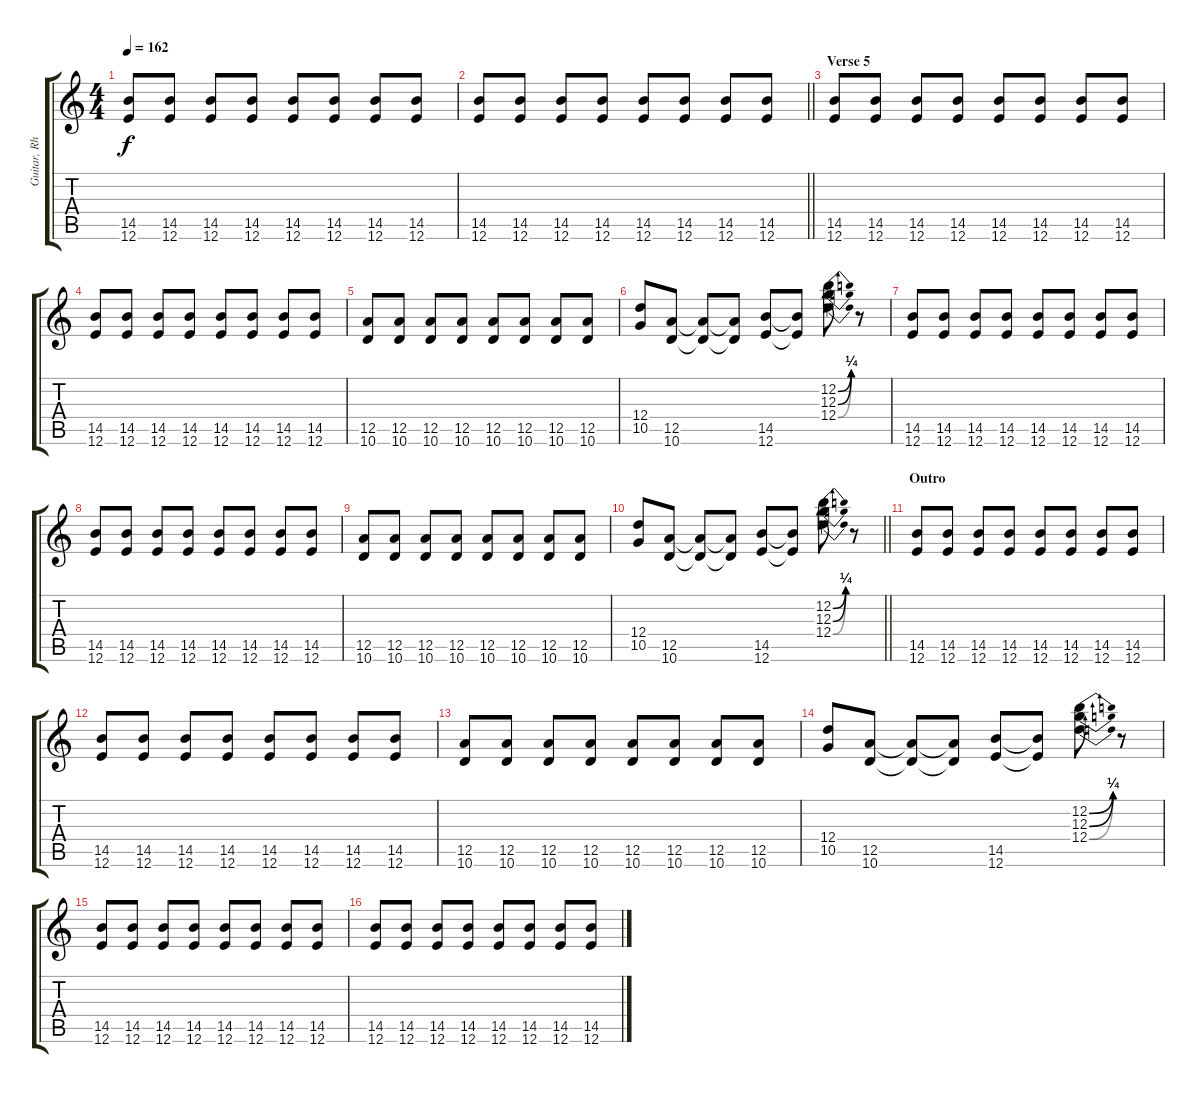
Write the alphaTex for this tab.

\track ("Guitar, Rhythm" "Guitar, Rh") {instrument distortionguitar}
\staff {score tabs}
\tuning (E4 B3 G3 D3 A2 E2) {hide}
\ts (4 4)
\tempo 162
\clef g2
\ks c
(14.5 12.6).8{dy f} (14.5 12.6).8 (14.5 12.6).8 (14.5 12.6).8 (14.5 12.6).8 (14.5 12.6).8 (14.5 12.6).8 (14.5 12.6).8 |
\barLineRight lightlight
(14.5 12.6).8 (14.5 12.6).8 (14.5 12.6).8 (14.5 12.6).8 (14.5 12.6).8 (14.5 12.6).8 (14.5 12.6).8 (14.5 12.6).8 |
\section ("" "Verse 5")
(14.5 12.6).8 (14.5 12.6).8 (14.5 12.6).8 (14.5 12.6).8 (14.5 12.6).8 (14.5 12.6).8 (14.5 12.6).8 (14.5 12.6).8 |
(14.5 12.6).8 (14.5 12.6).8 (14.5 12.6).8 (14.5 12.6).8 (14.5 12.6).8 (14.5 12.6).8 (14.5 12.6).8 (14.5 12.6).8 |
(12.5 10.6).8 (12.5 10.6).8 (12.5 10.6).8 (12.5 10.6).8 (12.5 10.6).8 (12.5 10.6).8 (12.5 10.6).8 (12.5 10.6).8 |
(12.4 10.5).8 (12.5 10.6).8 (12.5{t} 10.6{t}).8 (12.5{t} 10.6{t}).8 (14.5 12.6).8 (14.5{t} 12.6{t}).8 (12.2{be (bend 0 0 60 1)} 12.3{be (bend 0 0 60 1)} 12.4{be (bend 0 0 60 1)}).8 r.8 |
(14.5 12.6).8 (14.5 12.6).8 (14.5 12.6).8 (14.5 12.6).8 (14.5 12.6).8 (14.5 12.6).8 (14.5 12.6).8 (14.5 12.6).8 |
(14.5 12.6).8 (14.5 12.6).8 (14.5 12.6).8 (14.5 12.6).8 (14.5 12.6).8 (14.5 12.6).8 (14.5 12.6).8 (14.5 12.6).8 |
(12.5 10.6).8 (12.5 10.6).8 (12.5 10.6).8 (12.5 10.6).8 (12.5 10.6).8 (12.5 10.6).8 (12.5 10.6).8 (12.5 10.6).8 |
\barLineRight lightlight
(12.4 10.5).8 (12.5 10.6).8 (12.5{t} 10.6{t}).8 (12.5{t} 10.6{t}).8 (14.5 12.6).8 (14.5{t} 12.6{t}).8 (12.2{be (bend 0 0 60 1)} 12.3{be (bend 0 0 60 1)} 12.4{be (bend 0 0 60 1)}).8 r.8 |
\section ("" "Outro")
(14.5 12.6).8 (14.5 12.6).8 (14.5 12.6).8 (14.5 12.6).8 (14.5 12.6).8 (14.5 12.6).8 (14.5 12.6).8 (14.5 12.6).8 |
(14.5 12.6).8 (14.5 12.6).8 (14.5 12.6).8 (14.5 12.6).8 (14.5 12.6).8 (14.5 12.6).8 (14.5 12.6).8 (14.5 12.6).8 |
(12.5 10.6).8 (12.5 10.6).8 (12.5 10.6).8 (12.5 10.6).8 (12.5 10.6).8 (12.5 10.6).8 (12.5 10.6).8 (12.5 10.6).8 |
(12.4 10.5).8 (12.5 10.6).8 (12.5{t} 10.6{t}).8 (12.5{t} 10.6{t}).8 (14.5 12.6).8 (14.5{t} 12.6{t}).8 (12.2{be (bend 0 0 60 1)} 12.3{be (bend 0 0 60 1)} 12.4{be (bend 0 0 60 1)}).8 r.8 |
(14.5 12.6).8 (14.5 12.6).8 (14.5 12.6).8 (14.5 12.6).8 (14.5 12.6).8 (14.5 12.6).8 (14.5 12.6).8 (14.5 12.6).8 |
(14.5 12.6).8 (14.5 12.6).8 (14.5 12.6).8 (14.5 12.6).8 (14.5 12.6).8 (14.5 12.6).8 (14.5 12.6).8 (14.5 12.6).8
